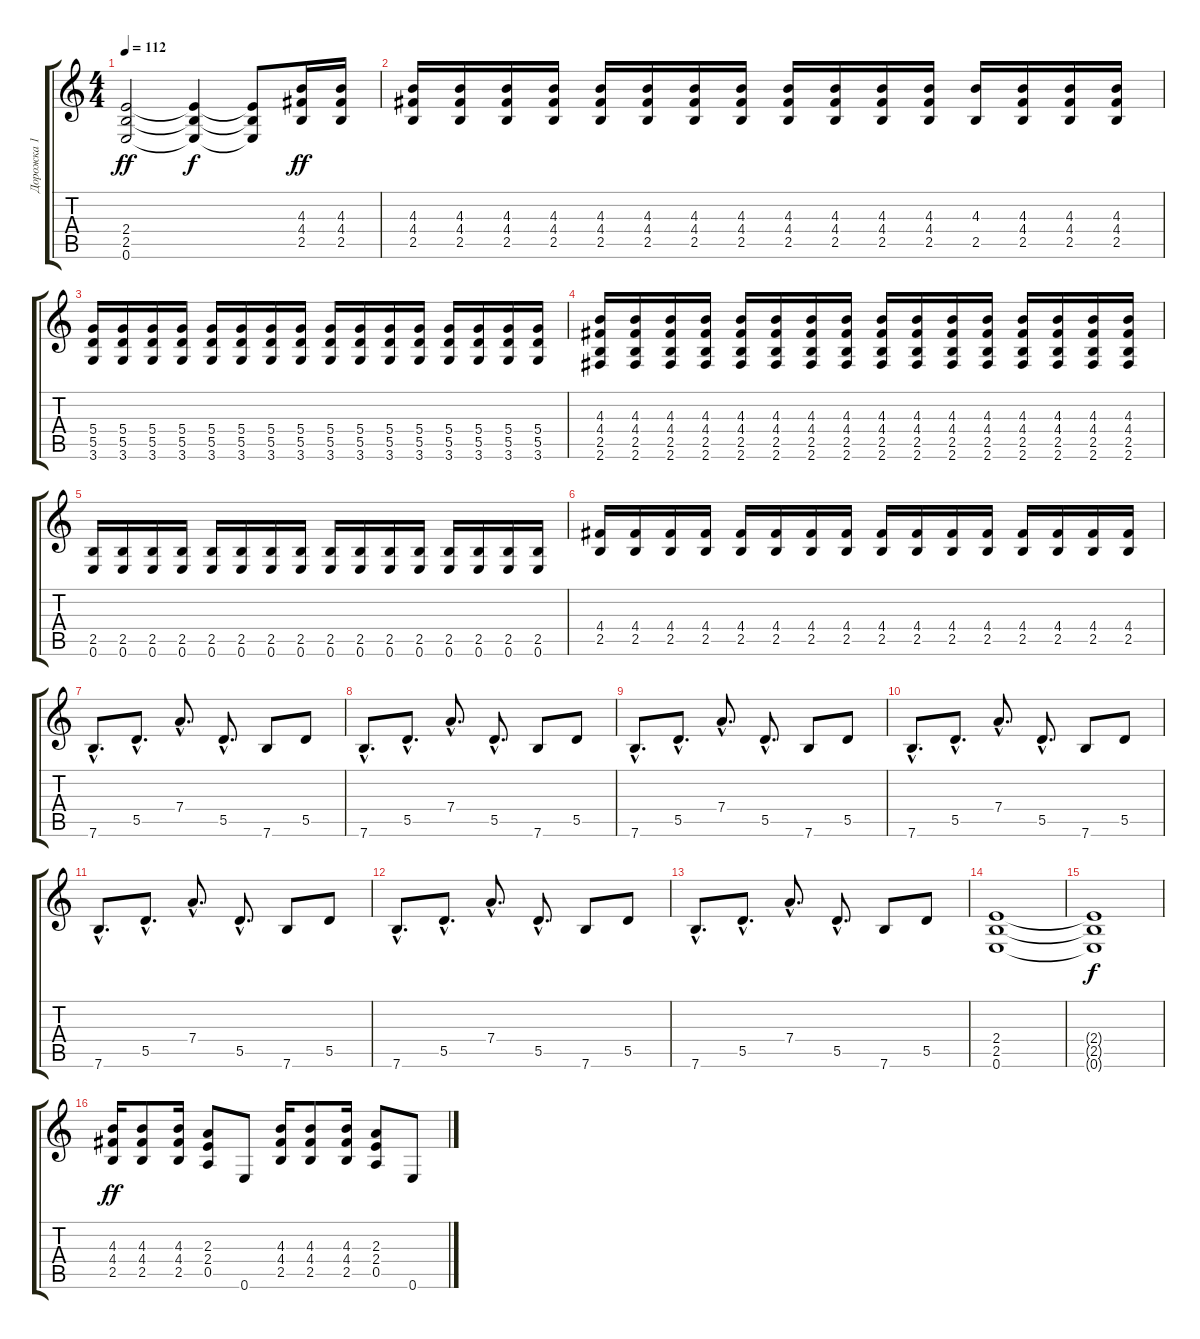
\track ("Дорожка 1" "Дорожка 1") {instrument distortionguitar}
\staff {score tabs}
\tuning (E4 B3 G3 D3 A2 E2) {hide}
\ts (4 4)
\tempo 112
\clef g2
\ks c
(2.4 2.5 0.6).2{dy ff} (2.4{t} 2.5{t} 0.6{t}).4{dy f} (2.4{t} 2.5{t} 0.6{t}).8 (4.3 4.4 2.5).16{dy ff} (4.3 4.4 2.5).16 |
(4.3 4.4 2.5).16 (4.3 4.4 2.5).16 (4.3 4.4 2.5).16 (4.3 4.4 2.5).16 (4.3 4.4 2.5).16 (4.3 4.4 2.5).16 (4.3 4.4 2.5).16 (4.3 4.4 2.5).16 (4.3 4.4 2.5).16 (4.3 4.4 2.5).16 (4.3 4.4 2.5).16 (4.3 4.4 2.5).16 (4.3 2.5).16 (4.3 4.4 2.5).16 (4.3 4.4 2.5).16 (4.3 4.4 2.5).16 |
(5.4 5.5 3.6).16 (5.4 5.5 3.6).16 (5.4 5.5 3.6).16 (5.4 5.5 3.6).16 (5.4 5.5 3.6).16 (5.4 5.5 3.6).16 (5.4 5.5 3.6).16 (5.4 5.5 3.6).16 (5.4 5.5 3.6).16 (5.4 5.5 3.6).16 (5.4 5.5 3.6).16 (5.4 5.5 3.6).16 (5.4 5.5 3.6).16 (5.4 5.5 3.6).16 (5.4 5.5 3.6).16 (5.4 5.5 3.6).16 |
(4.3 4.4 2.5 2.6).16 (4.3 4.4 2.5 2.6).16 (4.3 4.4 2.5 2.6).16 (4.3 4.4 2.5 2.6).16 (4.3 4.4 2.5 2.6).16 (4.3 4.4 2.5 2.6).16 (4.3 4.4 2.5 2.6).16 (4.3 4.4 2.5 2.6).16 (4.3 4.4 2.5 2.6).16 (4.3 4.4 2.5 2.6).16 (4.3 4.4 2.5 2.6).16 (4.3 4.4 2.5 2.6).16 (4.3 4.4 2.5 2.6).16 (4.3 4.4 2.5 2.6).16 (4.3 4.4 2.5 2.6).16 (4.3 4.4 2.5 2.6).16 |
(2.5 0.6).16 (2.5 0.6).16 (2.5 0.6).16 (2.5 0.6).16 (2.5 0.6).16 (2.5 0.6).16 (2.5 0.6).16 (2.5 0.6).16 (2.5 0.6).16 (2.5 0.6).16 (2.5 0.6).16 (2.5 0.6).16 (2.5 0.6).16 (2.5 0.6).16 (2.5 0.6).16 (2.5 0.6).16 |
(4.4 2.5).16 (4.4 2.5).16 (4.4 2.5).16 (4.4 2.5).16 (4.4 2.5).16 (4.4 2.5).16 (4.4 2.5).16 (4.4 2.5).16 (4.4 2.5).16 (4.4 2.5).16 (4.4 2.5).16 (4.4 2.5).16 (4.4 2.5).16 (4.4 2.5).16 (4.4 2.5).16 (4.4 2.5).16 |
7.6{hac}.8{d} 5.5{hac}.8{d} 7.4{hac}.8{d} 5.5{hac}.8{d} 7.6.8 5.5.8 |
7.6{hac}.8{d} 5.5{hac}.8{d} 7.4{hac}.8{d} 5.5{hac}.8{d} 7.6.8 5.5.8 |
7.6{hac}.8{d} 5.5{hac}.8{d} 7.4{hac}.8{d} 5.5{hac}.8{d} 7.6.8 5.5.8 |
7.6{hac}.8{d} 5.5{hac}.8{d} 7.4{hac}.8{d} 5.5{hac}.8{d} 7.6.8 5.5.8 |
7.6{hac}.8{d} 5.5{hac}.8{d} 7.4{hac}.8{d} 5.5{hac}.8{d} 7.6.8 5.5.8 |
7.6{hac}.8{d} 5.5{hac}.8{d} 7.4{hac}.8{d} 5.5{hac}.8{d} 7.6.8 5.5.8 |
7.6{hac}.8{d} 5.5{hac}.8{d} 7.4{hac}.8{d} 5.5{hac}.8{d} 7.6.8 5.5.8 |
(2.4 2.5 0.6).1 |
(2.4{t} 2.5{t} 0.6{t}).1{dy f} |
(4.3 4.4 2.5).16{dy ff} (4.3 4.4 2.5).8 (4.3 4.4 2.5).16 (2.3 2.4 0.5).8 0.6.8 (4.3 4.4 2.5).16 (4.3 4.4 2.5).8 (4.3 4.4 2.5).16 (2.3 2.4 0.5).8 0.6.8
